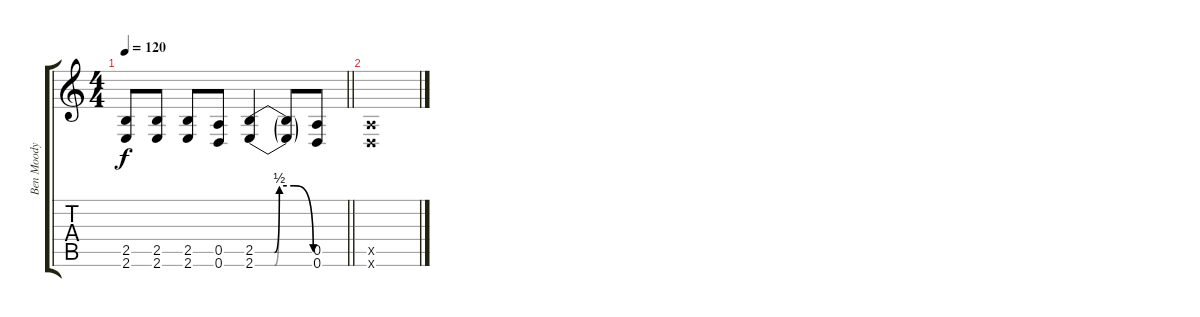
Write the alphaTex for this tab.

\track ("Ben Moody" "Ben Moody") {instrument acousticguitarsteel}
\staff {score tabs}
\tuning (E4 B3 G3 D3 A2 D2) {hide}
\ts (4 4)
\tempo 120
\clef g2
\barLineRight lightlight
\ks c
(2.5 2.6).8{dy f} (2.5 2.6).8 (2.5 2.6).8 (0.5 0.6).8 (2.5{be (custom 0 0 20 0 25 2 40 2 60 0)} 2.6{be (custom 0 0 20 0 25 2 40 2 60 0)}).4 (2.5{t} 2.6{t}).8 (0.5 0.6).8 |
(0.5{x} 0.6{x}).1
